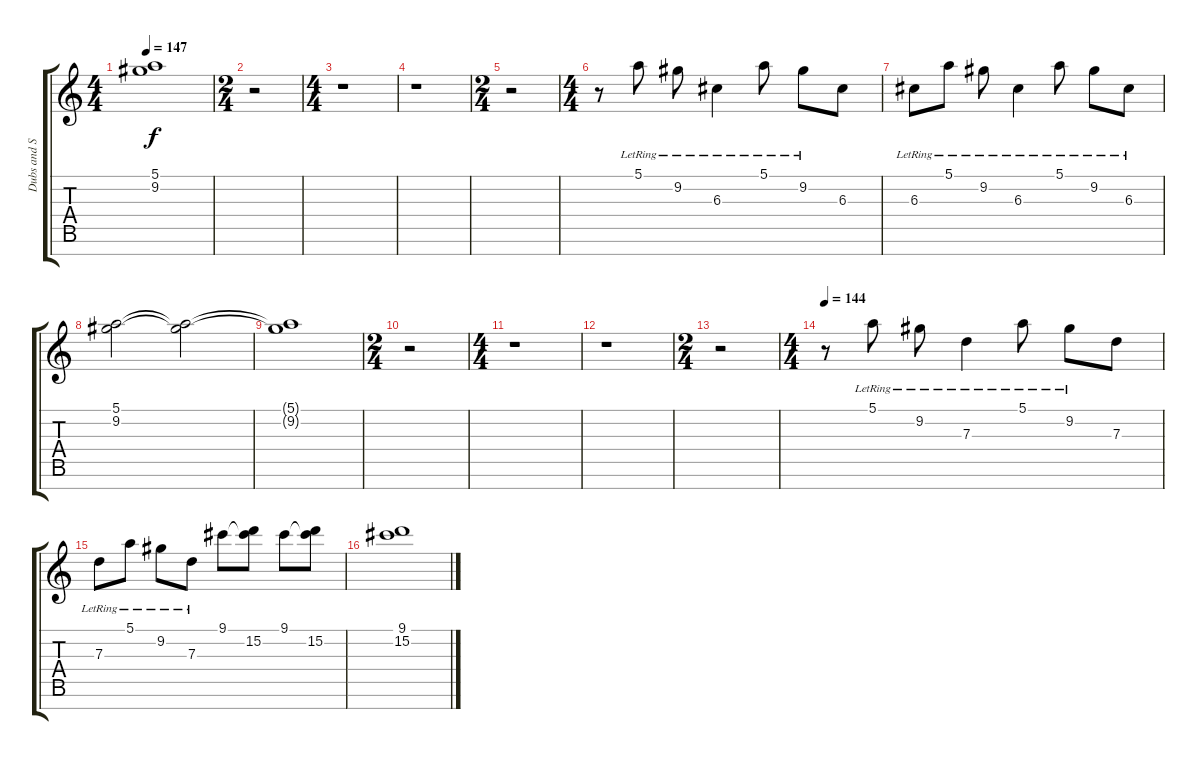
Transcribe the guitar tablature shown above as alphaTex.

\track ("Dubs and Synth" "Dubs and S") {instrument distortionguitar}
\staff {score tabs}
\tuning (E4 B3 G3 D3 A2 E2 B1) {hide}
\ts (4 4)
\tempo 147
\clef g2
\ks c
(5.1{t} 9.2{t}).1{dy f} |
\ts (2 4)
r.2 |
\ts (4 4)
r.1 |
r.1 |
\ts (2 4)
r.2 |
\ts (4 4)
r.8{volume 8 instrument distortionguitar} 5.1{lr}.8 9.2{lr}.8 6.3{lr}.4 5.1{lr}.8 9.2{lr}.8 6.3.8 |
6.3{lr}.8 5.1{lr}.8 9.2{lr}.8 6.3{lr}.4 5.1{lr}.8 9.2{lr}.8 6.3{lr}.8 |
(5.1 9.2).2{volume 2 instrument distortionguitar} (5.1{t} 9.2{t}).2{volume 0} |
(5.1{t} 9.2{t}).1 |
\ts (2 4)
r.2 |
\ts (4 4)
r.1 |
r.1 |
\ts (2 4)
r.2 |
\ts (4 4)
\tempo 144
r.8{volume 8 instrument distortionguitar} 5.1{lr}.8 9.2{lr}.8 7.3{lr}.4 5.1{lr}.8 9.2{lr}.8 7.3.8 |
7.3{lr}.8 5.1{lr}.8 9.2{lr}.8 7.3{lr}.8 9.1.8{volume 3 instrument distortionguitar} (9.1{t} 15.2).8 9.1.8 (9.1{t} 15.2).8 |
(9.1 15.2).1{volume 0}
